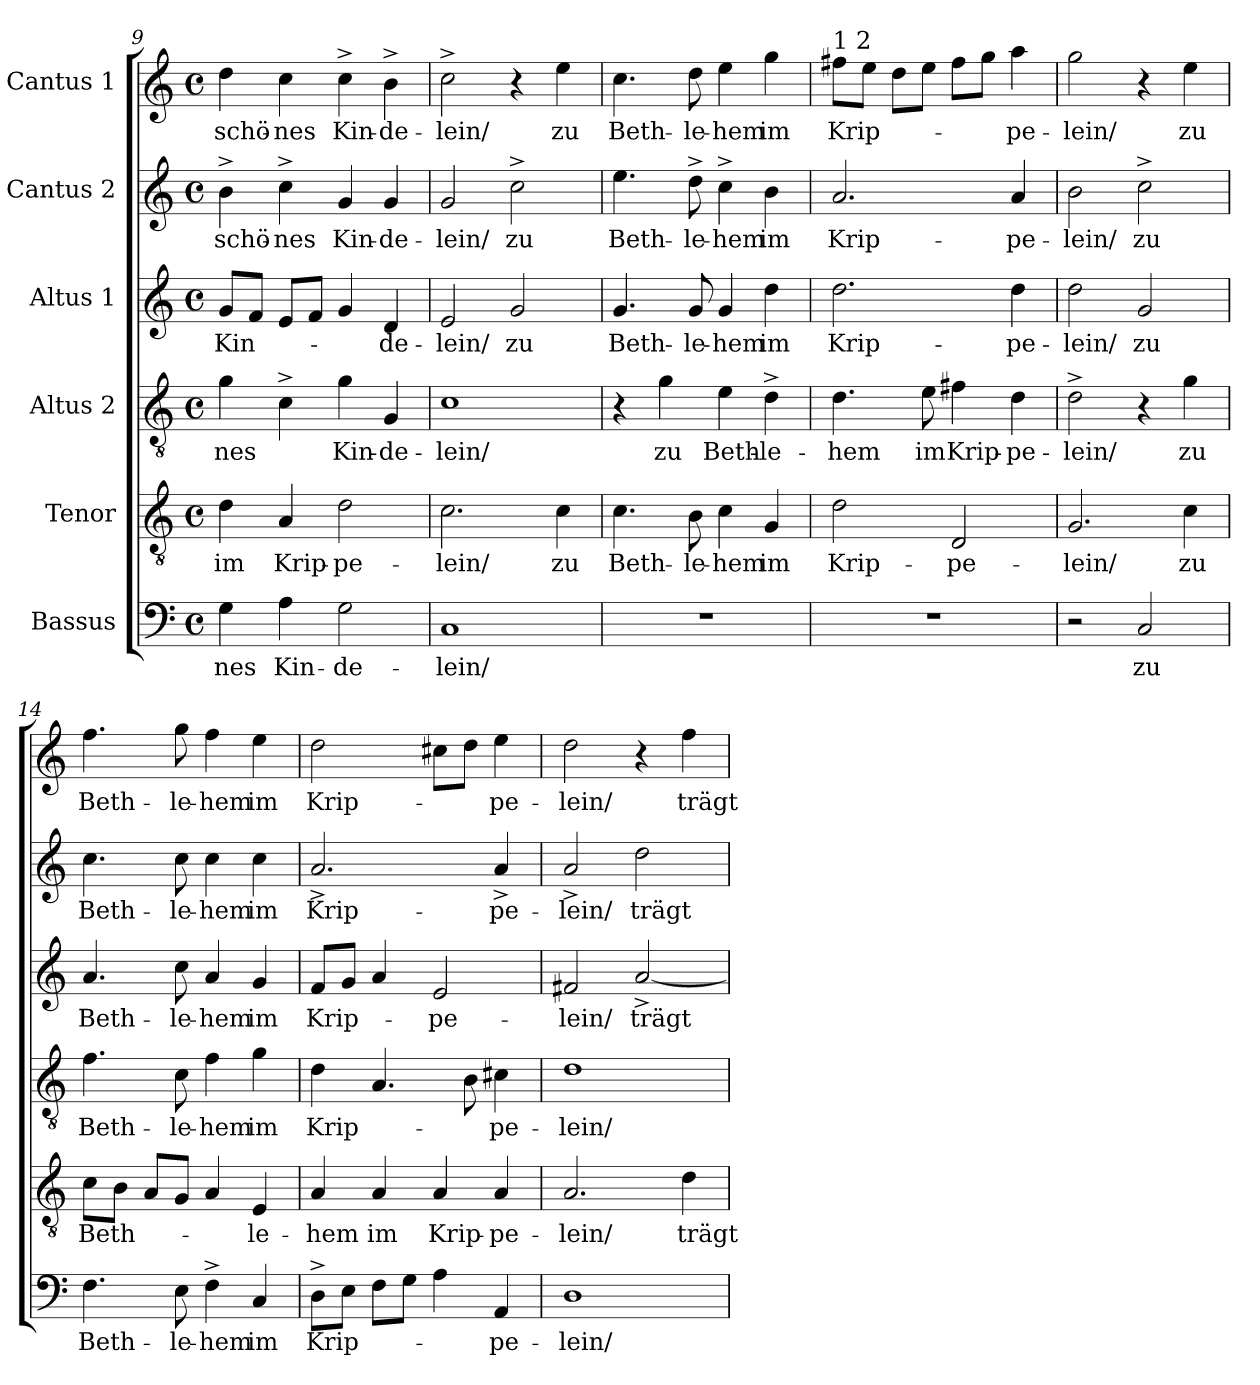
**kern	**text	**kern	**text	**kern	**text	**kern	**text	**kern	**text	**kern	**text
*part6	*part6	*part5	*part5	*part4	*part4	*part3	*part3	*part2	*part2	*part1	*part1
*staff6	*staff6	*staff5	*staff5	*staff4	*staff4	*staff3	*staff3	*staff2	*staff2	*staff1	*staff1
*I"Bassus	*	*I"Tenor	*	*I"Altus 2	*	*I"Altus 1	*	*I"Cantus 2	*	*I"Cantus 1	*
*clefF4	*	*clefGv2	*	*clefGv2	*	*clefG2	*	*clefG2	*	*clefG2	*
*M4/4	*	*M4/4	*	*M4/4	*	*M4/4	*	*M4/4	*	*M4/4	*
*met(c)	*	*met(c)	*	*met(c)	*	*met(c)	*	*met(c)	*	*met(c)	*
=9	=9	=9	=9	=9	=9	=9	=9	=9	=9	=9	=9
!	!LO:LY:b:cj	!	!LO:LY:b:cj	!	!LO:LY:b:cj	!	!LO:LY:b:cj	!	!LO:LY:b:cj	!	!LO:LY:b:cj
4G\	-nes	4d\	im	4g\	-nes	8g/L	Kin-	4b^<\	-schö-	4dd\	-schö-
.	.	.	.	.	.	8f/J	.	.	.	.	.
!	!LO:LY:b:cj	!	!LO:LY:b:cj	!	!	!	!	!	!LO:LY:b:cj	!	!LO:LY:b:cj
4A\	Kin-	4A/	Krip-	4c^<\	.	8e/L	.	4cc^<\	-nes	4cc\	-nes
.	.	.	.	.	.	8f/J	.	.	.	.	.
!	!LO:LY:b:cj	!	!LO:LY:b:cj	!	!LO:LY:b:cj	!	!	!	!LO:LY:b:cj	!	!LO:LY:b:cj
2G\	-de-	2d\	-pe-	4g\	Kin-	4g/	.	4g/	Kin-	4cc^<\	Kin-
!	!	!	!	!	!LO:LY:b:rj	!	!LO:LY:b:cj	!	!LO:LY:b:rj	!	!LO:LY:b:rj
.	.	.	.	4G/	-de-	4d/	-de-	4g/	-de-	4b^<\	-de-
=10	=10	=10	=10	=10	=10	=10	=10	=10	=10	=10	=10
!	!LO:LY:b:cj	!	!LO:LY:b:cj	!	!LO:LY:b:cj	!	!LO:LY:b:cj	!	!LO:LY:b:cj	!	!LO:LY:b:cj
1C	-lein/	2.c\	-lein/	1c	-lein/	2e/	-lein/	2g/	-lein/	2cc^<\	-lein/
!	!	!	!	!	!	!	!LO:LY:b:cj	!	!LO:LY:b:cj	!	!
.	.	.	.	.	.	2g/	zu	2cc^<\	zu	4r	.
!	!	!	!LO:LY:b:cj	!	!	!	!	!	!	!	!LO:LY:b:cj
.	.	4c\	zu	.	.	.	.	.	.	4ee\	zu
=11	=11	=11	=11	=11	=11	=11	=11	=11	=11	=11	=11
!	!	!	!LO:LY:b:cj	!	!	!	!LO:LY:b:cj	!	!LO:LY:b:cj	!	!LO:LY:b:cj
1r	.	4.c\	Beth-	4r	.	4.g/	Beth-	4.ee\	Beth-	4.cc\	Beth-
!	!	!	!	!	!LO:LY:b:cj	!	!	!	!	!	!
.	.	.	.	4g\	zu	.	.	.	.	.	.
!	!	!	!LO:LY:b:cj	!	!	!	!LO:LY:b:cj	!	!LO:LY:b:cj	!	!LO:LY:b:cj
.	.	8B\	-le-	.	.	8g/	-le-	8dd^<\	-le-	8dd\	-le-
!	!	!	!LO:LY:b:cj	!	!LO:LY:b:cj	!	!LO:LY:b:cj	!	!LO:LY:b:cj	!	!LO:LY:b:cj
.	.	4c\	-hem	4e\	Beth-	4g/	-hem	4cc^<\	-hem	4ee\	-hem
!	!	!	!LO:LY:b:cj	!	!LO:LY:b:rj	!	!LO:LY:b:cj	!	!LO:LY:b:cj	!	!LO:LY:b:cj
.	.	4G/	im	4d^<\	-le-	4dd\	im	4b\	im	4gg\	im
!!LO:LB:g=z
=12	=12	=12	=12	=12	=12	=12	=12	=12	=12	=12	=12
!	!	!	!	!	!	!	!	!	!	!LO:TX:a:t=1 2	!
!	!	!	!LO:LY:b:cj	!	!LO:LY:b:cj	!	!LO:LY:b:cj	!	!LO:LY:b:cj	!	!LO:LY:b:cj
1r	.	2d\	Krip-	4.d\	-hem	2.dd\	Krip-	2.a/	Krip-	8ff#X\L	Krip-
.	.	.	.	.	.	.	.	.	.	8ee\J	.
.	.	.	.	.	.	.	.	.	.	8dd\L	.
!	!	!	!	!	!LO:LY:b:cj	!	!	!	!	!	!
.	.	.	.	8e\	im	.	.	.	.	8ee\J	.
!	!	!	!LO:LY:b:cj	!	!LO:LY:b:cj	!	!	!	!	!	!
.	.	2D/	-pe-	4f#X\	Krip-	.	.	.	.	8ff#\L	.
.	.	.	.	.	.	.	.	.	.	8gg\J	.
!	!	!	!	!	!LO:LY:b:cj	!	!LO:LY:b:cj	!	!LO:LY:b:cj	!	!LO:LY:b:cj
.	.	.	.	4d\	-pe-	4dd\	-pe-	4a/	-pe-	4aa\	-pe-
=13	=13	=13	=13	=13	=13	=13	=13	=13	=13	=13	=13
!	!	!	!LO:LY:b:cj	!	!LO:LY:b:cj	!	!LO:LY:b:cj	!	!LO:LY:b:cj	!	!LO:LY:b:cj
2r	.	2.G/	-lein/	2d^<\	-lein/	2dd\	-lein/	2b\	-lein/	2gg\	-lein/
!	!LO:LY:b:cj	!	!	!	!	!	!LO:LY:b:cj	!	!LO:LY:b:cj	!	!
2C/	zu	.	.	4r	.	2g/	zu	2cc^<\	zu	4r	.
!	!	!	!LO:LY:b:cj	!	!LO:LY:b:cj	!	!	!	!	!	!LO:LY:b:cj
.	.	4c\	zu	4g\	zu	.	.	.	.	4ee\	zu
=14	=14	=14	=14	=14	=14	=14	=14	=14	=14	=14	=14
!	!LO:LY:b:cj	!	!LO:LY:b:cj	!	!LO:LY:b:cj	!	!LO:LY:b:cj	!	!LO:LY:b:cj	!	!LO:LY:b:cj
4.F\	Beth-	8c\L	Beth-	4.f\	Beth-	4.a/	Beth-	4.cc\	Beth-	4.ff\	Beth-
.	.	8B\J	.	.	.	.	.	.	.	.	.
.	.	8A/L	.	.	.	.	.	.	.	.	.
!	!LO:LY:b	!	!	!	!LO:LY:b	!	!LO:LY:b	!	!LO:LY:b	!	!LO:LY:b
8E\	-le-	8G/J	.	8c\	-le-	8cc\	-le-	8cc\	-le-	8gg\	-le-
!	!LO:LY:b:cj	!	!	!	!LO:LY:b:cj	!	!LO:LY:b:cj	!	!LO:LY:b:cj	!	!LO:LY:b:cj
4F^>\	-hem	4A/	.	4f\	-hem	4a/	-hem	4cc\	-hem	4ff\	-hem
!	!LO:LY:b:cj	!	!LO:LY:b:cj	!	!LO:LY:b:cj	!	!LO:LY:b:cj	!	!LO:LY:b:cj	!	!LO:LY:b:cj
4C/	im	4E/	-le-	4g\	im	4g/	im	4cc\	im	4ee\	im
=15	=15	=15	=15	=15	=15	=15	=15	=15	=15	=15	=15
!	!LO:LY:b:cj	!	!LO:LY:b:cj	!	!LO:LY:b:cj	!	!LO:LY:b:cj	!	!LO:LY:b:cj	!	!LO:LY:b:cj
8D^>\L	Krip-	4A/	-hem	4d\	Krip-	8f/L	Krip-	2.a^>/	Krip-	2dd\	Krip-
8E\J	.	.	.	.	.	8g/J	.	.	.	.	.
!	!	!	!LO:LY:b:cj	!	!	!	!	!	!	!	!
8F\L	.	4A/	im	4.A/	.	4a/	.	.	.	.	.
8G\J	.	.	.	.	.	.	.	.	.	.	.
!	!	!	!LO:LY:b:cj	!	!	!	!LO:LY:b:cj	!	!	!	!
4A\	.	4A/	Krip-	.	.	2e/	-pe-	.	.	8cc#X\L	.
.	.	.	.	8B\	.	.	.	.	.	8dd\J	.
!	!LO:LY:b:cj	!	!LO:LY:b:cj	!	!LO:LY:b:cj	!	!	!	!LO:LY:b:cj	!	!LO:LY:b:cj
4AA/	-pe-	4A/	-pe-	4c#X\	-pe-	.	.	4a^>/	-pe-	4ee\	-pe-
=16	=16	=16	=16	=16	=16	=16	=16	=16	=16	=16	=16
!	!LO:LY:b:cj	!	!LO:LY:b:cj	!	!LO:LY:b:cj	!	!LO:LY:b:cj	!	!LO:LY:b:cj	!	!LO:LY:b:cj
1D	-lein/	2.A/	-lein/	1d	-lein/	2f#X/	-lein/	2a^>/	-lein/	2dd\	-lein/
!	!	!	!	!	!	!	!LO:LY:b:cj	!	!LO:LY:b:cj	!	!
.	.	.	.	.	.	[>2a^>/	trägt	2dd\	trägt	4r	.
!	!	!	!LO:LY:b:cj	!	!	!	!	!	!	!	!LO:LY:b:cj
.	.	4d\	trägt	.	.	.	.	.	.	4ff\	trägt
=	=	=	=	=	=	=	=	=	=	=	=
*-	*-	*-	*-	*-	*-	*-	*-	*-	*-	*-	*-
